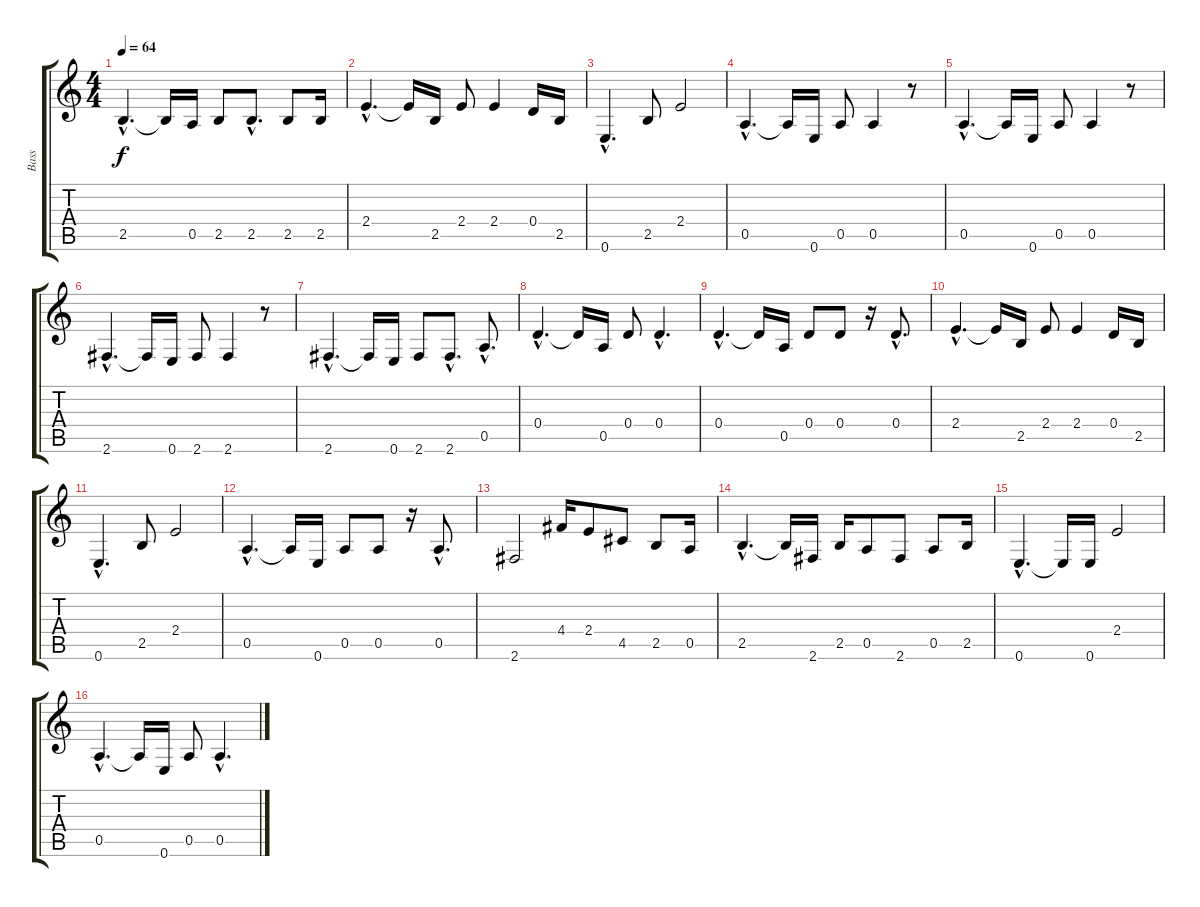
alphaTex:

\track ("Bass" "Bass") {instrument electricbasspick}
\staff {score tabs}
\tuning (E4 B3 G3 D3 A2 E2) {hide}
\ts (4 4)
\tempo 64
\clef g2
\ks c
2.5{hac}.4{d dy f} 2.5{t}.16 0.5.16 2.5.8 2.5{hac}.8{d} 2.5.8 2.5.16 |
2.4{hac}.4{d} 2.4{t}.16 2.5.16 2.4.8 2.4.4 0.4.16 2.5.16 |
0.6{hac}.4{d} 2.5.8 2.4.2 |
0.5{hac}.4{d} 0.5{t}.16 0.6.16 0.5.8 0.5.4 r.8 |
0.5{hac}.4{d} 0.5{t}.16 0.6.16 0.5.8 0.5.4 r.8 |
2.6{hac}.4{d} 2.6{t}.16 0.6.16 2.6.8 2.6.4 r.8 |
2.6{hac}.4{d} 2.6{t}.16 0.6.16 2.6.8 2.6{hac}.8{d} 0.5{hac}.8{d} |
0.4{hac}.4{d} 0.4{t}.16 0.5.16 0.4.8 0.4{hac}.4{d} |
0.4{hac}.4{d} 0.4{t}.16 0.5.16 0.4.8 0.4.8 r.16 0.4{hac}.8{d} |
2.4{hac}.4{d} 2.4{t}.16 2.5.16 2.4.8 2.4.4 0.4.16 2.5.16 |
0.6{hac}.4{d} 2.5.8 2.4.2 |
0.5{hac}.4{d} 0.5{t}.16 0.6.16 0.5.8 0.5.8 r.16 0.5{hac}.8{d} |
2.6.2 4.4.16 2.4.8 4.5.8 2.5.8 0.5.16 |
2.5{hac}.4{d} 2.5{t}.16 2.6.16 2.5.16 0.5.8 2.6.8 0.5.8 2.5.16 |
0.6{hac}.4{d} 0.6{t}.16 0.6.16 2.4.2 |
0.5{hac}.4{d} 0.5{t}.16 0.6.16 0.5.8 0.5{hac}.4{d}
